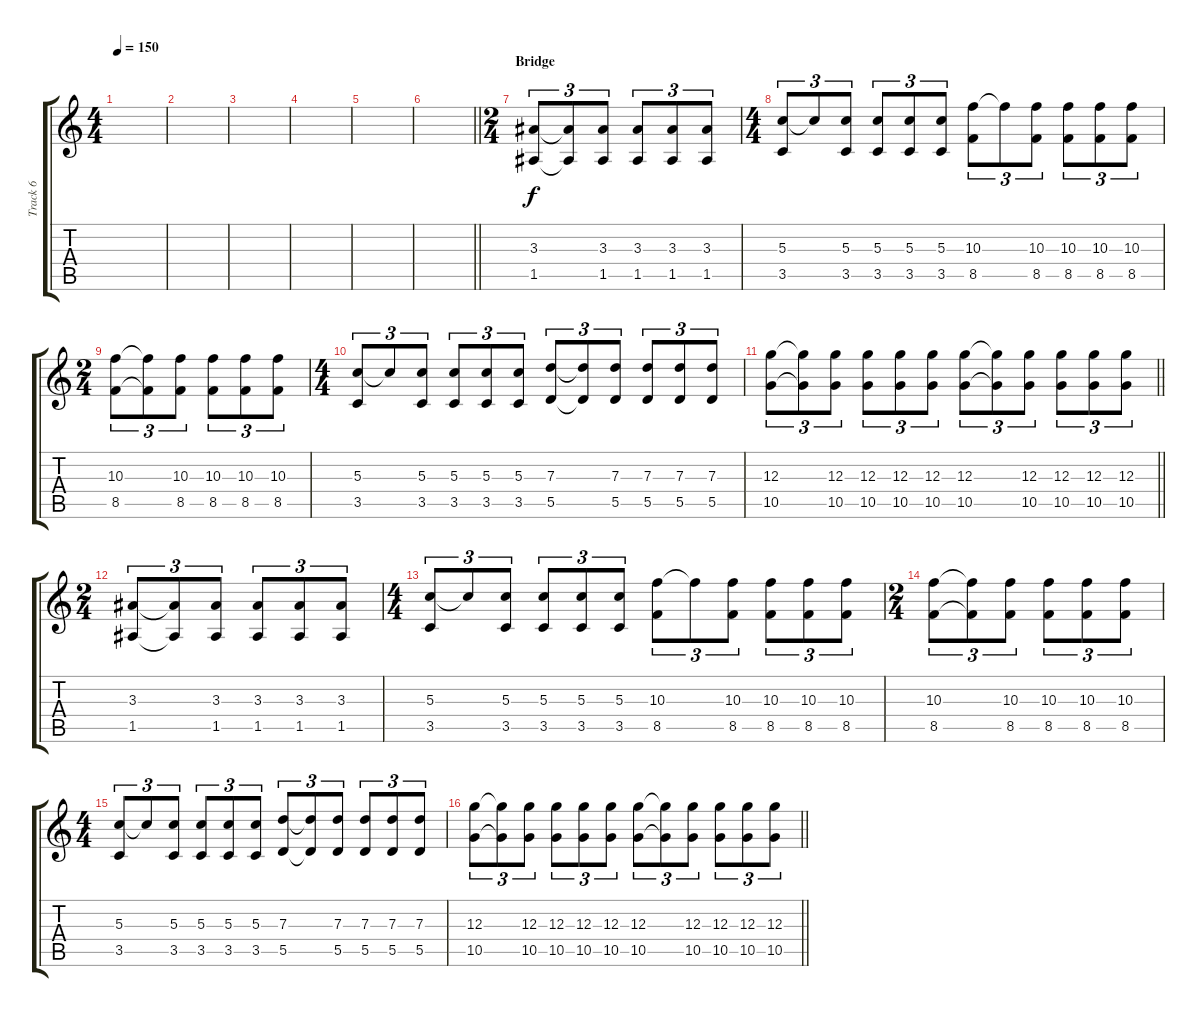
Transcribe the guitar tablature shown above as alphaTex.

\track ("Track 6" "Track 6") {instrument distortionguitar}
\staff {score tabs}
\tuning (E4 B3 G3 D3 A2 E2) {hide}
\ts (4 4)
\tempo 150
\clef g2
\ks c
|
|
|
|
|
\barLineRight lightlight
|
\ts (2 4)
\section ("" "Bridge")
(3.3 1.5).8{tu (3 2)} (3.3{t} 1.5{t}).8{tu (3 2)} (3.3 1.5).8{tu (3 2)} (3.3 1.5).8{tu (3 2)} (3.3 1.5).8{tu (3 2)} (3.3 1.5).8{tu (3 2)} |
\ts (4 4)
(5.3 3.5).8{tu (3 2)} 5.3{t}.8{tu (3 2)} (5.3 3.5).8{tu (3 2)} (5.3 3.5).8{tu (3 2)} (5.3 3.5).8{tu (3 2)} (5.3 3.5).8{tu (3 2)} (10.3 8.5).8{tu (3 2)} 10.3{t}.8{tu (3 2)} (10.3 8.5).8{tu (3 2)} (10.3 8.5).8{tu (3 2)} (10.3 8.5).8{tu (3 2)} (10.3 8.5).8{tu (3 2)} |
\ts (2 4)
(10.3 8.5).8{tu (3 2)} (10.3{t} 8.5{t}).8{tu (3 2)} (10.3 8.5).8{tu (3 2)} (10.3 8.5).8{tu (3 2)} (10.3 8.5).8{tu (3 2)} (10.3 8.5).8{tu (3 2)} |
\ts (4 4)
(5.3 3.5).8{tu (3 2)} 5.3{t}.8{tu (3 2)} (5.3 3.5).8{tu (3 2)} (5.3 3.5).8{tu (3 2)} (5.3 3.5).8{tu (3 2)} (5.3 3.5).8{tu (3 2)} (7.3 5.5).8{tu (3 2)} (7.3{t} 5.5{t}).8{tu (3 2)} (7.3 5.5).8{tu (3 2)} (7.3 5.5).8{tu (3 2)} (7.3 5.5).8{tu (3 2)} (7.3 5.5).8{tu (3 2)} |
\barLineRight lightlight
(12.3 10.5).8{tu (3 2)} (12.3{t} 10.5{t}).8{tu (3 2)} (12.3 10.5).8{tu (3 2)} (12.3 10.5).8{tu (3 2)} (12.3 10.5).8{tu (3 2)} (12.3 10.5).8{tu (3 2)} (12.3 10.5).8{tu (3 2)} (12.3{t} 10.5{t}).8{tu (3 2)} (12.3 10.5).8{tu (3 2)} (12.3 10.5).8{tu (3 2)} (12.3 10.5).8{tu (3 2)} (12.3 10.5).8{tu (3 2)} |
\ts (2 4)
(3.3 1.5).8{tu (3 2)} (3.3{t} 1.5{t}).8{tu (3 2)} (3.3 1.5).8{tu (3 2)} (3.3 1.5).8{tu (3 2)} (3.3 1.5).8{tu (3 2)} (3.3 1.5).8{tu (3 2)} |
\ts (4 4)
(5.3 3.5).8{tu (3 2)} 5.3{t}.8{tu (3 2)} (5.3 3.5).8{tu (3 2)} (5.3 3.5).8{tu (3 2)} (5.3 3.5).8{tu (3 2)} (5.3 3.5).8{tu (3 2)} (10.3 8.5).8{tu (3 2)} 10.3{t}.8{tu (3 2)} (10.3 8.5).8{tu (3 2)} (10.3 8.5).8{tu (3 2)} (10.3 8.5).8{tu (3 2)} (10.3 8.5).8{tu (3 2)} |
\ts (2 4)
(10.3 8.5).8{tu (3 2)} (10.3{t} 8.5{t}).8{tu (3 2)} (10.3 8.5).8{tu (3 2)} (10.3 8.5).8{tu (3 2)} (10.3 8.5).8{tu (3 2)} (10.3 8.5).8{tu (3 2)} |
\ts (4 4)
(5.3 3.5).8{tu (3 2)} 5.3{t}.8{tu (3 2)} (5.3 3.5).8{tu (3 2)} (5.3 3.5).8{tu (3 2)} (5.3 3.5).8{tu (3 2)} (5.3 3.5).8{tu (3 2)} (7.3 5.5).8{tu (3 2)} (7.3{t} 5.5{t}).8{tu (3 2)} (7.3 5.5).8{tu (3 2)} (7.3 5.5).8{tu (3 2)} (7.3 5.5).8{tu (3 2)} (7.3 5.5).8{tu (3 2)} |
\barLineRight lightlight
(12.3 10.5).8{tu (3 2)} (12.3{t} 10.5{t}).8{tu (3 2)} (12.3 10.5).8{tu (3 2)} (12.3 10.5).8{tu (3 2)} (12.3 10.5).8{tu (3 2)} (12.3 10.5).8{tu (3 2)} (12.3 10.5).8{tu (3 2)} (12.3{t} 10.5{t}).8{tu (3 2)} (12.3 10.5).8{tu (3 2)} (12.3 10.5).8{tu (3 2)} (12.3 10.5).8{tu (3 2)} (12.3 10.5).8{tu (3 2)}
